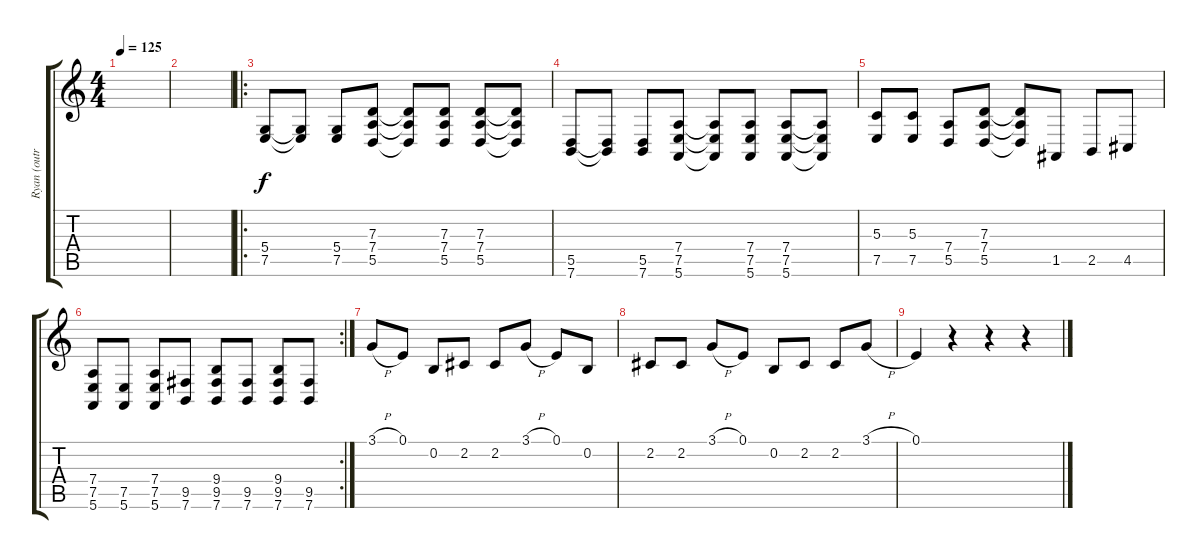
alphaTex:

\track ("Ryan (outro)" "Ryan (outr") {instrument lead8bassandlead}
\staff {score tabs}
\tuning (E4 B3 G3 D3 A2 E2) {hide}
\ts (4 4)
\tempo 125
\clef g2
\ks c
|
|
\ro
(5.4 7.5).8 (5.4{t} 7.5{t}).8 (5.4 7.5).8 (7.3 7.4 5.5).8 (7.3{t} 7.4{t} 5.5{t}).8 (7.3 7.4 5.5).8 (7.3 7.4 5.5).8 (7.3{t} 7.4{t} 5.5{t}).8 |
(5.5 7.6).8 (5.5{t} 7.6{t}).8 (5.5 7.6).8 (7.4 7.5 5.6).8 (7.4{t} 7.5{t} 5.6{t}).8 (7.4 7.5 5.6).8 (7.4 7.5 5.6).8 (7.4{t} 7.5{t} 5.6{t}).8 |
(5.3 7.5).8 (5.3 7.5).8 (7.4 5.5).8 (7.3 7.4 5.5).8 (7.3{t} 7.4{t} 5.5{t}).8 1.5.8 2.5.8 4.5.8 |
\rc 2
(7.4 7.5 5.6).8 (7.5 5.6).8 (7.4 7.5 5.6).8 (9.5 7.6).8 (9.4 9.5 7.6).8 (9.5 7.6).8 (9.4 9.5 7.6).8 (9.5 7.6).8 |
3.1{h}.8 0.1.8 0.2.8 2.2.8 2.2.8{volume 11} 3.1{h}.8 0.1.8 0.2.8 |
2.2.8{volume 9} 2.2.8 3.1{h}.8 0.1.8 0.2.8{volume 7} 2.2.8 2.2.8 3.1{h}.8 |
0.1.4 r.4 r.4 r.4
